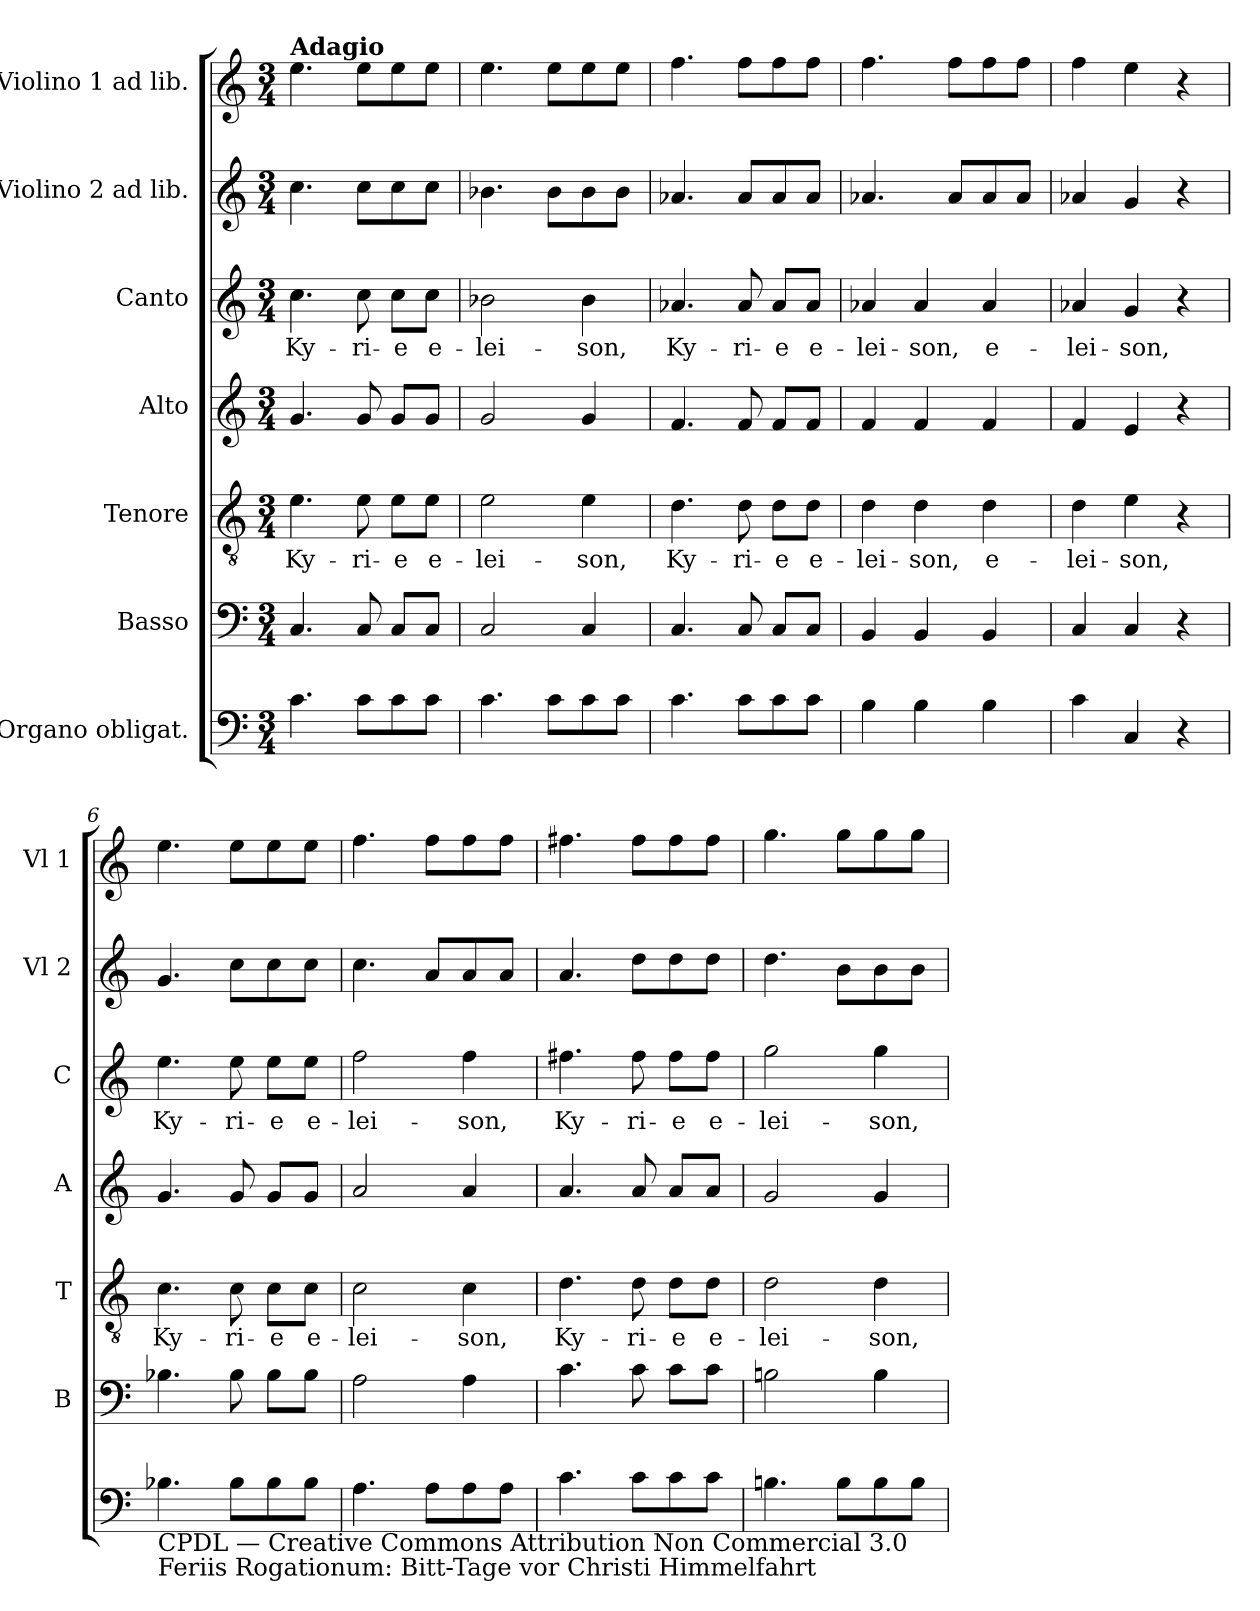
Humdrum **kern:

**kern	**kern	**kern	**text	**kern	**kern	**text	**kern	**kern
*part7	*part6	*part5	*part5	*part4	*part3	*part3	*part2	*part1
*staff7	*staff6	*staff5	*staff5	*staff4	*staff3	*staff3	*staff2	*staff1
*I"Organo obligat.	*I"Basso	*I"Tenore	*	*I"Alto	*I"Canto	*	*I"Violino 2 ad lib.	*I"Violino 1 ad lib.
*	*I'B	*I'T	*	*I'A	*I'C	*	*I'Vl 2	*I'Vl 1
*clefF4	*clefF4	*clefGv2	*	*clefG2	*clefG2	*	*clefG2	*clefG2
*k[]	*k[]	*k[]	*	*k[]	*k[]	*	*k[]	*k[]
*M3/4	*M3/4	*M3/4	*	*M3/4	*M3/4	*	*M3/4	*M3/4
=1	=1	=1	=1	=1	=1	=1	=1	=1
!	!	!	!	!	!	!	!	!LO:TX:a:B:t=Adagio
!	!	!	!LO:LY:b	!	!	!LO:LY:b	!	!
4.c\	4.C/	4.e\	Ky-	4.g/	4.cc\	Ky-	4.cc\	4.ee\
!	!	!	!LO:LY:b	!	!	!LO:LY:b	!	!
8c\L	8C/	8e\	-ri-	8g/	8cc\	-ri-	8cc\L	8ee\L
!	!	!	!LO:LY:b	!	!	!LO:LY:b	!	!
8c\	8C/L	8e\L	-e	8g/L	8cc\L	-e	8cc\	8ee\
!	!	!	!LO:LY:b	!	!	!LO:LY:b	!	!
8c\J	8C/J	8e\J	e-	8g/J	8cc\J	e-	8cc\J	8ee\J
=2	=2	=2	=2	=2	=2	=2	=2	=2
!	!	!	!LO:LY:b	!	!	!LO:LY:b	!	!
4.c\	2C/	2e\	-lei-	2g/	2b-X\	-lei-	4.b-X\	4.ee\
8c\L	.	.	.	.	.	.	8b-\L	8ee\L
!	!	!	!LO:LY:b	!	!	!LO:LY:b	!	!
8c\	4C/	4e\	-son,	4g/	4b-\	-son,	8b-\	8ee\
8c\J	.	.	.	.	.	.	8b-\J	8ee\J
=3	=3	=3	=3	=3	=3	=3	=3	=3
!	!	!	!LO:LY:b	!	!	!LO:LY:b	!	!
4.c\	4.C/	4.d\	Ky-	4.f/	4.a-X/	Ky-	4.a-X/	4.ff\
!	!	!	!LO:LY:b	!	!	!LO:LY:b	!	!
8c\L	8C/	8d\	-ri-	8f/	8a-/	-ri-	8a-/L	8ff\L
!	!	!	!LO:LY:b	!	!	!LO:LY:b	!	!
8c\	8C/L	8d\L	-e	8f/L	8a-/L	-e	8a-/	8ff\
!	!	!	!LO:LY:b	!	!	!LO:LY:b	!	!
8c\J	8C/J	8d\J	e-	8f/J	8a-/J	e-	8a-/J	8ff\J
=4	=4	=4	=4	=4	=4	=4	=4	=4
!	!	!	!LO:LY:b	!	!	!LO:LY:b	!	!
4B\	4BB/	4d\	-lei-	4f/	4a-X/	-lei-	4.a-X/	4.ff\
!	!	!	!LO:LY:b	!	!	!LO:LY:b	!	!
4B\	4BB/	4d\	-son,	4f/	4a-/	-son,	.	.
.	.	.	.	.	.	.	8a-/L	8ff\L
!	!	!	!LO:LY:b	!	!	!LO:LY:b	!	!
4B\	4BB/	4d\	e-	4f/	4a-/	e-	8a-/	8ff\
.	.	.	.	.	.	.	8a-/J	8ff\J
=5	=5	=5	=5	=5	=5	=5	=5	=5
!	!	!	!LO:LY:b	!	!	!LO:LY:b	!	!
4c\	4C/	4d\	-lei-	4f/	4a-X/	-lei-	4a-X/	4ff\
!	!	!	!LO:LY:b	!	!	!LO:LY:b	!	!
4C/	4C/	4e\	-son,	4e/	4g/	-son,	4g/	4ee\
4r	4r	4r	.	4r	4r	.	4r	4r
!!LO:LB:g=z
=6	=6	=6	=6	=6	=6	=6	=6	=6
!LO:TX:b:t=CPDL   —   Creative Commons Attribution Non Commercial 3.0	!	!	!	!	!	!	!	!
!LO:TX:b:t=Feriis Rogationum&colon; Bitt-Tage vor Christi Himmelfahrt	!	!	!	!	!	!	!	!
!	!	!	!LO:LY:b	!	!	!LO:LY:b	!	!
4.B-X\	4.B-X\	4.c\	Ky-	4.g/	4.ee\	Ky-	4.g/	4.ee\
!	!	!	!LO:LY:b	!	!	!LO:LY:b	!	!
8B-\L	8B-\	8c\	-ri-	8g/	8ee\	-ri-	8cc\L	8ee\L
!	!	!	!LO:LY:b	!	!	!LO:LY:b	!	!
8B-\	8B-\L	8c\L	-e	8g/L	8ee\L	-e	8cc\	8ee\
!	!	!	!LO:LY:b	!	!	!LO:LY:b	!	!
8B-\J	8B-\J	8c\J	e-	8g/J	8ee\J	e-	8cc\J	8ee\J
=7	=7	=7	=7	=7	=7	=7	=7	=7
!	!	!	!LO:LY:b	!	!	!LO:LY:b	!	!
4.A\	2A\	2c\	-lei-	2a/	2ff\	-lei-	4.cc\	4.ff\
8A\L	.	.	.	.	.	.	8a/L	8ff\L
!	!	!	!LO:LY:b	!	!	!LO:LY:b	!	!
8A\	4A\	4c\	-son,	4a/	4ff\	-son,	8a/	8ff\
8A\J	.	.	.	.	.	.	8a/J	8ff\J
=8	=8	=8	=8	=8	=8	=8	=8	=8
!	!	!	!LO:LY:b	!	!	!LO:LY:b	!	!
4.c\	4.c\	4.d\	Ky-	4.a/	4.ff#X\	Ky-	4.a/	4.ff#X\
!	!	!	!LO:LY:b	!	!	!LO:LY:b	!	!
8c\L	8c\	8d\	-ri-	8a/	8ff#\	-ri-	8dd\L	8ff#\L
!	!	!	!LO:LY:b	!	!	!LO:LY:b	!	!
8c\	8c\L	8d\L	-e	8a/L	8ff#\L	-e	8dd\	8ff#\
!	!	!	!LO:LY:b	!	!	!LO:LY:b	!	!
8c\J	8c\J	8d\J	e-	8a/J	8ff#\J	e-	8dd\J	8ff#\J
=9	=9	=9	=9	=9	=9	=9	=9	=9
!	!	!	!LO:LY:b	!	!	!LO:LY:b	!	!
4.Bn\	2Bn\	2d\	-lei-	2g/	2gg\	-lei-	4.dd\	4.gg\
8B\L	.	.	.	.	.	.	8b\L	8gg\L
!	!	!	!LO:LY:b	!	!	!LO:LY:b	!	!
8B\	4B\	4d\	-son,	4g/	4gg\	-son,	8b\	8gg\
8B\J	.	.	.	.	.	.	8b\J	8gg\J
=	=	=	=	=	=	=	=	=
*-	*-	*-	*-	*-	*-	*-	*-	*-
